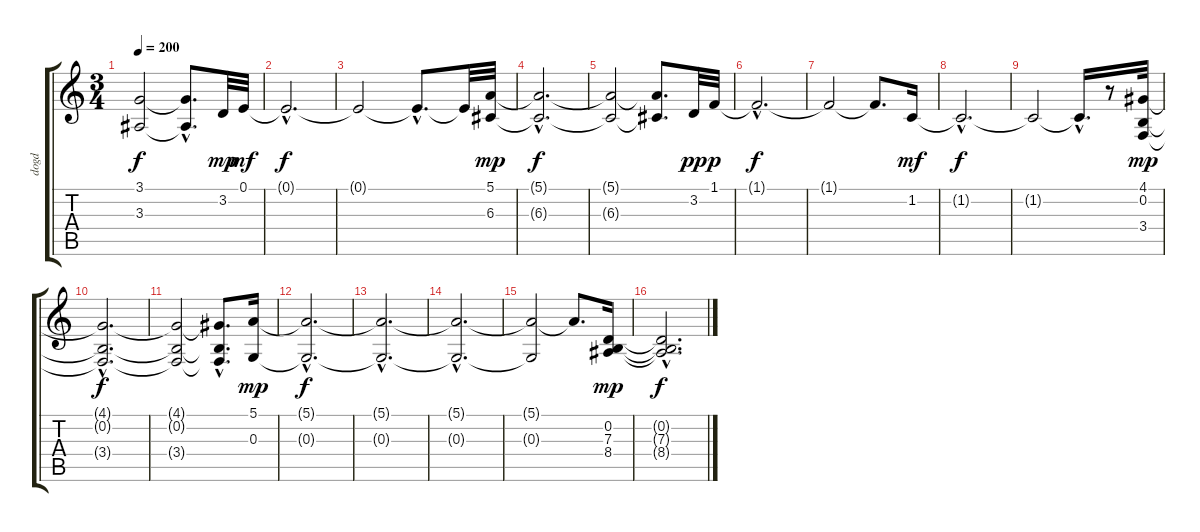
\track ("dogd" "dogd") {instrument seashore}
\staff {score tabs}
\tuning (E4 B3 G3 D3 A2 E2) {hide}
\ts (3 4)
\tempo 200
\clef g2
\ks c
(3.1{t} 3.3{t}).2{dy f} (3.1{t} 3.3{hac t}).8{d} 3.2.32{dy mp} 0.1.32{dy mf} |
0.1{hac t}.2{d dy f} |
0.1{t}.2 0.1{hac t}.8{d} 0.1{t}.32 (5.1 6.3).32{dy mp} |
(5.1{hac t} 6.3{hac t}).2{d dy f} |
(5.1{t} 6.3{t}).2 (5.1{t} 6.3{t}).8{d} 3.2.32{dy pp} 1.1.32{dy p} |
1.1{hac t}.2{d dy f} |
1.1{t}.2 1.1{t}.8{d} 1.2.16{dy mf} |
1.2{hac t}.2{d dy f} |
1.2{t}.2 1.2{hac t}.16{d} r.8 (4.1 0.2 3.4).32{dy mp} |
(4.1{hac t} 0.2{hac t} 3.4{hac t}).2{d dy f} |
(4.1{t} 0.2{t} 3.4{t}).2 (4.1{hac t} 0.2{t} 3.4{t}).8{d} (5.1 0.3).16{dy mp} |
(5.1{hac t} 0.3{hac t}).2{d dy f} |
(5.1{hac t} 0.3{hac t}).2{d} |
(5.1{hac t} 0.3{hac t}).2{d} |
(5.1{t} 0.3{t}).2 5.1{t}.8{d} (0.2 7.3 8.4).16{dy mp} |
(0.2{hac t} 7.3{hac t} 8.4{hac t}).2{d dy f}
